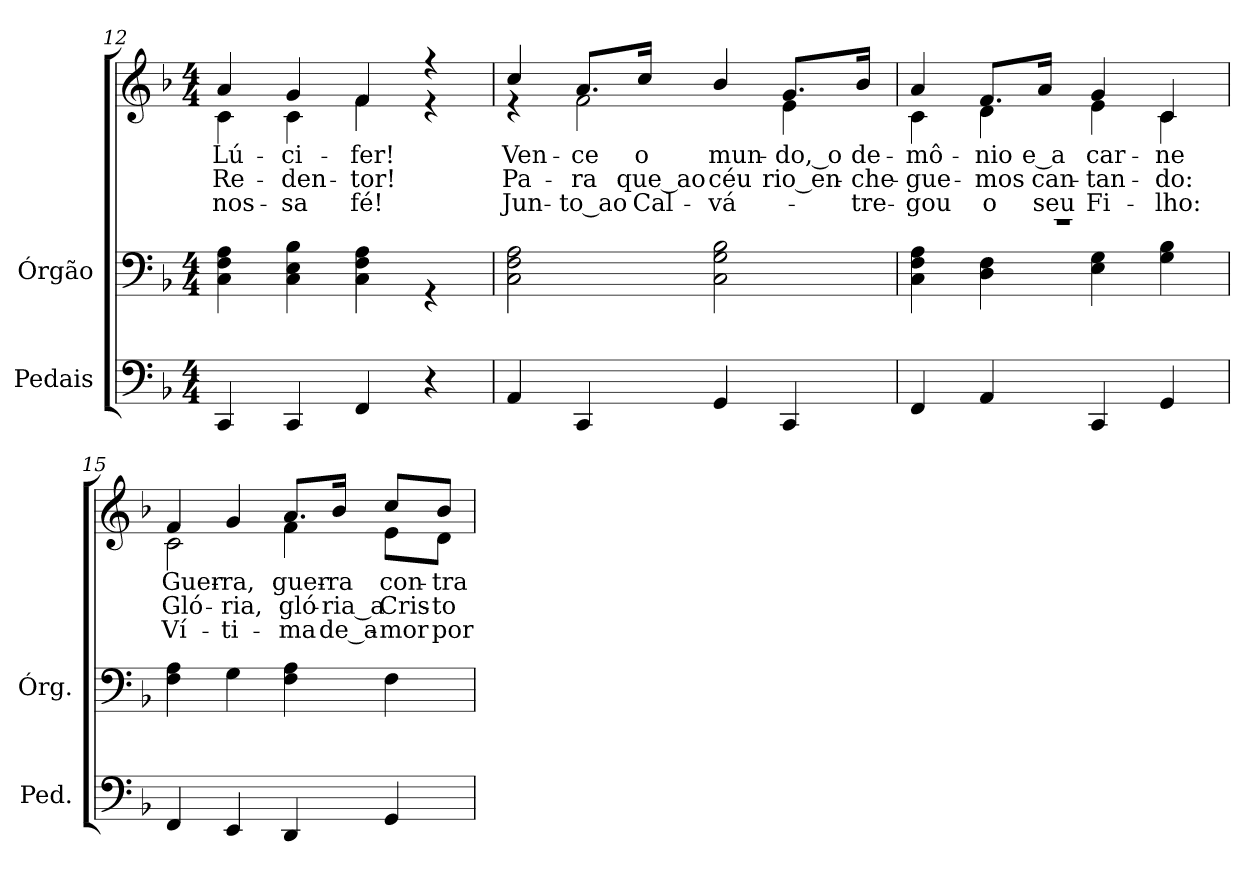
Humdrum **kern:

**kern	**kern	**kern	**text	**text	**text
*part2	*part1	*part1	*part1	*part1	*part1
*staff3	*staff2	*staff1	*staff1	*staff1	*staff1
*I"Pedais	*I"Órgão	*	*	*	*
*I'Ped.	*I'Órg.	*	*	*	*
*clefF4	*clefF4	*clefG2	*	*	*
*k[b-]	*k[b-]	*k[b-]	*	*	*
*F:	*F:	*F:	*	*	*
*M4/4	*M4/4	*M4/4	*	*	*
=12	=12	=12	=12	=12	=12
*	*^	*	*	*	*
!	!	!	!	!LO:LY:b:color=#000000	!LO:LY:b:color=#000000	!LO:LY:b:color=#000000
*	*	*	*^	*	*	*
4CCi/	1ryy	4Ci\ 4Fi 4Ai	4ai/	4ci\	Lú-	Re-	nos-
!	!	!	!	!	!LO:LY:b:color=#000000	!LO:LY:b:color=#000000	!LO:LY:b:color=#000000
4CCi/	.	4Ci\ 4Ei 4B-i	4gi/	4ci\	-ci-	-den-	-sa
!	!	!	!	!	!LO:LY:b:color=#000000	!LO:LY:b:color=#000000	!LO:LY:b:color=#000000
4FFi/	.	4Ci\ 4Fi 4Ai	4fi/	4fi\	-fer!	-tor!	fé!
4r	.	4r	4r	4r	.	.	.
!!LO:LB:g=z	!!
=13	=13	=13	=13	=13	=13	=13	=13
!	!	!	!	!	!LO:LY:b:color=#000000	!LO:LY:b:color=#000000	!LO:LY:b:color=#000000
4AAi/	1ryy	2Ci\ 2Fi 2Ai	4cci/	4r	Ven-	Pa-	Jun-
!	!	!	!	!	!LO:LY:b:color=#000000	!LO:LY:b:color=#000000	!LO:LY:b:color=#000000
4CCi/	.	.	8.ai/L	2fi\	-ce	-ra	-to_ao
!	!	!	!	!	!LO:LY:b:color=#000000	!LO:LY:b:color=#000000	!LO:LY:b:color=#000000
.	.	.	16cci/Jk	.	o	que_ao	Cal-
!	!	!	!	!	!LO:LY:b:color=#000000	!LO:LY:b:color=#000000	!LO:LY:b:color=#000000
4GGi/	.	2Ci\ 2Gi 2B-i	4b-i/	.	mun-	céu	-vá-
!	!	!	!	!	!LO:LY:b:color=#000000	!LO:LY:b:color=#000000	!
4CCi/	.	.	8.gi/L	4ei\	-do,_o	-rio_en-	.
!	!	!	!	!	!LO:LY:b:color=#000000	!LO:LY:b:color=#000000	!LO:LY:b:color=#000000
.	.	.	16b-i/Jk	.	de-	che-	-tre-
=14	=14	=14	=14	=14	=14	=14	=14
!	!	!	!	!	!LO:LY:b:color=#000000	!LO:LY:b:color=#000000	!LO:LY:b:color=#000000
4FFi/	1r	4Ci\ 4Fi 4Ai	4ai/	4ci\	-mô-	-gue-	-gou
!	!	!	!	!	!LO:LY:b:color=#000000	!LO:LY:b:color=#000000	!LO:LY:b:color=#000000
4AAi/	.	4Di\ 4Fi	8.fi/L	4di\	-nio	-mos	o
!	!	!	!	!	!LO:LY:b:color=#000000	!LO:LY:b:color=#000000	!LO:LY:b:color=#000000
.	.	.	16ai/Jk	.	e_a	can-	seu
!	!	!	!	!	!LO:LY:b:color=#000000	!LO:LY:b:color=#000000	!LO:LY:b:color=#000000
4CCi/	.	4Ei\ 4Gi	4gi/	4ei\	car-	-tan-	Fi-
!	!	!	!	!	!LO:LY:b:color=#000000	!LO:LY:b:color=#000000	!LO:LY:b:color=#000000
4GGi/	.	4Gi\ 4B-i	4ci/	4ci\	-ne	-do:	-lho:
!!LO:LB:g=z	!!
=15	=15	=15	=15	=15	=15	=15	=15
!	!	!	!	!	!LO:LY:b:color=#000000	!LO:LY:b:color=#000000	!LO:LY:b:color=#000000
4FFi/	1ryy	4Fi\ 4Ai	4fi/	2ci\	Guer-	Gló-	Ví-
!	!	!	!	!	!LO:LY:b:color=#000000	!LO:LY:b:color=#000000	!LO:LY:b:color=#000000
4EEi/	.	4Gi\	4gi/	.	-ra,	-ria,	-ti-
!	!	!	!	!	!LO:LY:b:color=#000000	!LO:LY:b:color=#000000	!LO:LY:b:color=#000000
4DDi/	.	4Fi\ 4Ai	8.ai/L	4fi\	guer-	gló-	-ma
!	!	!	!	!	!LO:LY:b:color=#000000	!LO:LY:b:color=#000000	!LO:LY:b:color=#000000
.	.	.	16b-i/Jk	.	-ra	-ria_a	de_a-
!	!	!	!	!	!LO:LY:b:color=#000000	!LO:LY:b:color=#000000	!LO:LY:b:color=#000000
4GGi/	.	4Fi\	8cci/L	8ei\L	con-	Cris-	-mor
!	!	!	!	!	!LO:LY:b:color=#000000	!LO:LY:b:color=#000000	!LO:LY:b:color=#000000
.	.	.	8b-i/J	8di\J	-tra	-to	por
*	*v	*v	*	*	*	*	*
*	*	*v	*v	*	*	*
=	=	=	=	=	=
*-	*-	*-	*-	*-	*-
